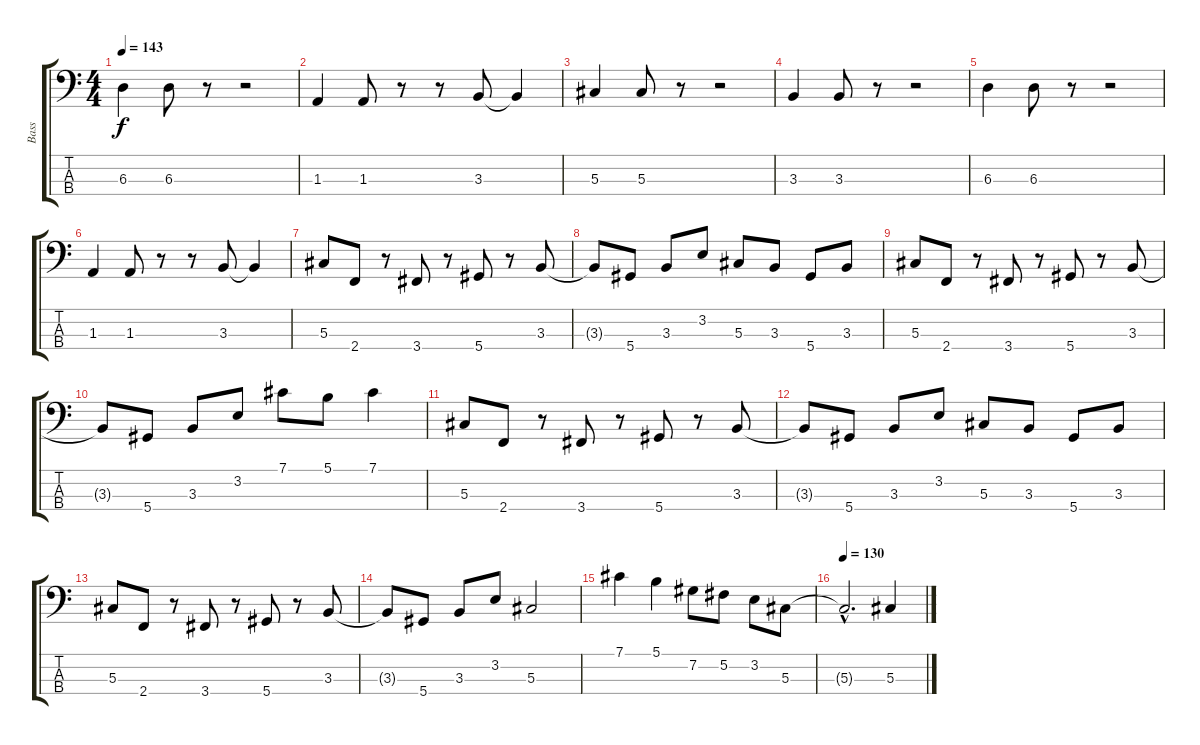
\track ("Bass" "Bass") {instrument electricbasspick}
\staff {score tabs}
\tuning (Gb2 Db2 Ab1 Eb1) {hide}
\ts (4 4)
\tempo 143
\clef f4
\ks c
6.3.4{dy f} 6.3.8 r.8 r.2 |
1.3.4 1.3.8 r.8 r.8 3.3.8 3.3{t}.4 |
5.3.4 5.3.8 r.8 r.2 |
3.3.4 3.3.8 r.8 r.2 |
6.3.4 6.3.8 r.8 r.2 |
1.3.4 1.3.8 r.8 r.8 3.3.8 3.3{t}.4 |
5.3.8 2.4.8 r.8 3.4.8 r.8 5.4.8 r.8 3.3.8 |
3.3{t}.8 5.4.8 3.3.8 3.2.8 5.3.8 3.3.8 5.4.8 3.3.8 |
5.3.8 2.4.8 r.8 3.4.8 r.8 5.4.8 r.8 3.3.8 |
3.3{t}.8 5.4.8 3.3.8 3.2.8 7.1.8 5.1.8 7.1.4 |
5.3.8 2.4.8 r.8 3.4.8 r.8 5.4.8 r.8 3.3.8 |
3.3{t}.8 5.4.8 3.3.8 3.2.8 5.3.8 3.3.8 5.4.8 3.3.8 |
5.3.8 2.4.8 r.8 3.4.8 r.8 5.4.8 r.8 3.3.8 |
3.3{t}.8 5.4.8 3.3.8 3.2.8 5.3.2 |
7.1.4 5.1.4 7.2.8 5.2.8 3.2.8 5.3.8 |
\tempo 130
5.3{hac t}.2{d} 5.3.4
